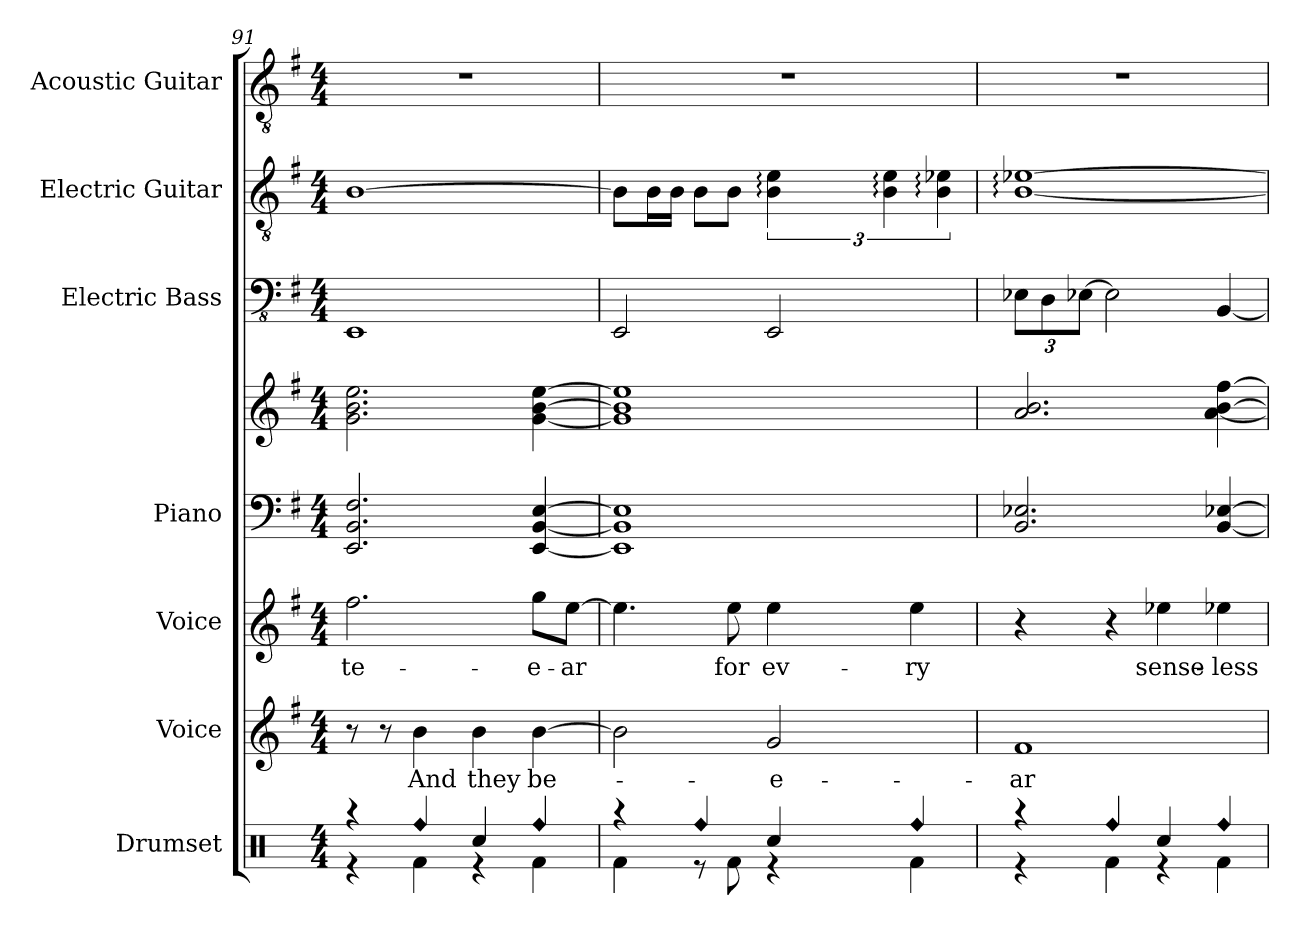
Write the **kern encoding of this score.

**kern	**kern	**text	**kern	**text	**kern	**kern	**kern	**kern	**kern
*part7	*part6	*part6	*part5	*part5	*part4	*part4	*part3	*part2	*part1
*staff8	*staff7	*staff7	*staff6	*staff6	*staff5	*staff4	*staff3	*staff2	*staff1
*I"Drumset	*I"Voice	*	*I"Voice	*	*I"Piano	*	*I"Electric Bass	*I"Electric Guitar	*I"Acoustic Guitar
*I'Drs.	*I'Vo.	*	*I'Vo.	*	*I'Pno.	*	*I'El. B.	*I'El. Guit.	*I'Guit.
*clefX	*clefG2	*	*clefG2	*	*clefF4	*clefG2	*clefFv4	*clefGv2	*clefGv2
*k[]	*k[f#]	*	*k[f#]	*	*k[f#]	*k[f#]	*k[f#]	*k[f#]	*k[f#]
*M4/4	*M4/4	*	*M4/4	*	*M4/4	*M4/4	*M4/4	*M4/4	*M4/4
=91	=91	=91	=91	=91	=91	=91	=91	=91	=91
*^	*	*	*	*	*	*	*	*	*
!	!	!	!	!	!LO:LY:b	!	!	!	!	!
4r	4r	8r	.	2.ff#\	te-	2.EE/ 2.BB/ 2.F#/	2.g\ 2.b\ 2.ee\	1EEE	[1B	1r
.	.	8r	.	.	.	.	.	.	.	.
!LO:N:head=diamond	!	!	!LO:LY:b	!	!	!	!	!	!	!
4Rff/	4Rf\	4b\	And	.	.	.	.	.	.	.
!	!	!	!LO:LY:b	!	!	!	!	!	!	!
4Rcc/	4r	4b\	they	.	.	.	.	.	.	.
!LO:N:head=diamond	!	!	!LO:LY:b	!	!LO:LY:b	!	!	!	!	!
4Rff/	4Rf\	[4b\	be-	8gg\L	-e-	[4EE/ [4BB/ [4E/	[4g\ [4b\ [4ee\	.	.	.
!	!	!	!	!	!LO:LY:b	!	!	!	!	!
.	.	.	.	[8ee\J	-ar	.	.	.	.	.
=92	=92	=92	=92	=92	=92	=92	=92	=92	=92	=92
4r	4Rf\	2b\]	.	4.ee\]	.	1EE] 1BB] 1E]	1g] 1b] 1ee]	2EEE/	8B\L]	1r
.	.	.	.	.	.	.	.	.	16B\L	.
.	.	.	.	.	.	.	.	.	16B\JJ	.
!LO:N:head=diamond	!	!	!	!	!	!	!	!	!	!
4Rff/	8r	.	.	.	.	.	.	.	8B\L	.
!	!	!	!	!	!LO:LY:b	!	!	!	!	!
.	8Rf\	.	.	8ee\	for	.	.	.	8B\J	.
!	!	!	!LO:LY:b	!	!LO:LY:b	!	!	!	!	!
4Rcc/	4r	2g/	-e-	4ee\	ev-	.	.	2EEE/	6B\: 6e\:	.
.	.	.	.	.	.	.	.	.	6B\: 6e\:	.
!LO:N:head=diamond	!	!	!	!	!LO:LY:b	!	!	!	!	!
4Rff/	4Rf\	.	.	4ee\	-ry	.	.	.	.	.
.	.	.	.	.	.	.	.	.	6B\: 6e-X\:	.
!!LO:PB:g=z
=93	=93	=93	=93	=93	=93	=93	=93	=93	=93	=93
!	!	!	!LO:LY:b	!	!	!	!	!	!	!
*	*	*	*	*	*	*	*	*Xbrackettup	*	*
4r	4r	1f#	-ar	4r	.	2.BB/ 2.E-X/	2.a/ 2.b/	12EE-X\L	[1B: [1e-X:	1r
.	.	.	.	.	.	.	.	12DD\	.	.
.	.	.	.	.	.	.	.	[12EE-X\J	.	.
!LO:N:head=diamond	!	!	!	!	!	!	!	!	!	!
4Rff/	4Rf\	.	.	4r	.	.	.	2EE-\]	.	.
!	!	!	!	!	!LO:LY:b	!	!	!	!	!
4Rcc/	4r	.	.	4ee-X\	sense-	.	.	.	.	.
!LO:N:head=diamond	!	!	!	!	!LO:LY:b	!	!	!	!	!
4Rff/	4Rf\	.	.	4ee-X\	-less	[4BB/ [4E-X/	[4a\ [4b\ [4ff#\	[4BBB/	.	.
*v	*v	*	*	*	*	*	*	*	*	*
=	=	=	=	=	=	=	=	=	=
*-	*-	*-	*-	*-	*-	*-	*-	*-	*-
